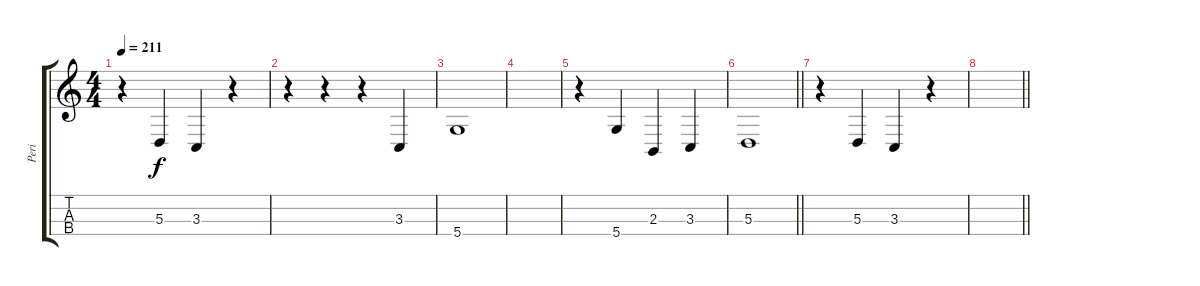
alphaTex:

\track ("Peri" "Peri") {instrument electricbassfinger}
\staff {score tabs}
\tuning (G2 D2 A1 D2) {hide}
\ts (4 4)
\tempo 211
\clef g2
\ks c
r.4{dy f} 5.3.4 3.3.4 r.4 |
r.4 r.4 r.4 3.3.4 |
5.4.1 |
|
r.4 5.4.4 2.3.4 3.3.4 |
\barLineRight lightlight
5.3.1 |
r.4 5.3.4 3.3.4 r.4 |
\barLineRight lightlight
